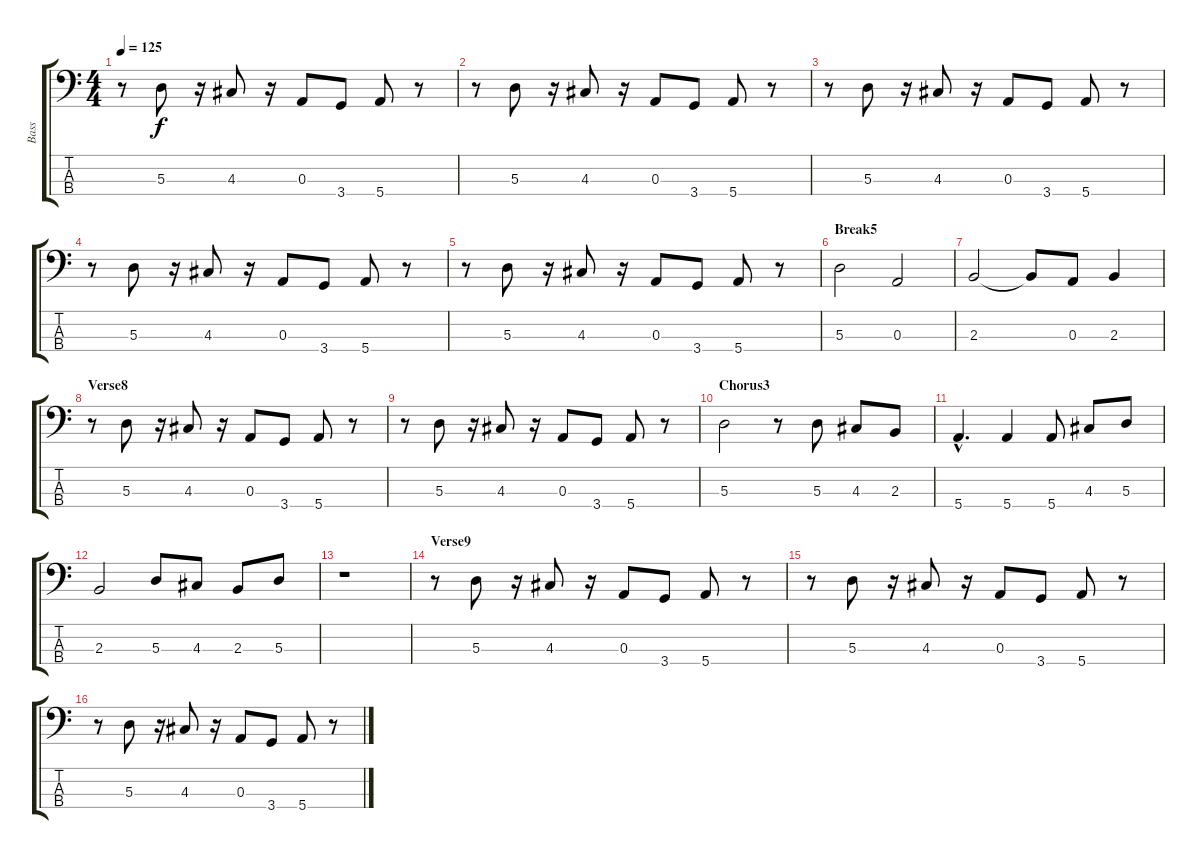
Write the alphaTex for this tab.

\track ("Bass" "Bass") {instrument electricbassfinger}
\staff {score tabs}
\tuning (G2 D2 A1 E1) {hide}
\ts (4 4)
\tempo 125
\clef f4
\ks c
r.8{dy f} 5.3.8 r.16 4.3.8 r.16 0.3.8 3.4.8 5.4.8 r.8 |
r.8 5.3.8 r.16 4.3.8 r.16 0.3.8 3.4.8 5.4.8 r.8 |
r.8 5.3.8 r.16 4.3.8 r.16 0.3.8 3.4.8 5.4.8 r.8 |
r.8 5.3.8 r.16 4.3.8 r.16 0.3.8 3.4.8 5.4.8 r.8 |
r.8 5.3.8 r.16 4.3.8 r.16 0.3.8 3.4.8 5.4.8 r.8 |
\section ("" "Break5")
5.3.2 0.3.2 |
2.3.2 2.3{t}.8 0.3.8 2.3.4 |
\section ("" "Verse8")
r.8 5.3.8 r.16 4.3.8 r.16 0.3.8 3.4.8 5.4.8 r.8 |
r.8 5.3.8 r.16 4.3.8 r.16 0.3.8 3.4.8 5.4.8 r.8 |
\section ("" "Chorus3")
5.3.2 r.8 5.3.8 4.3.8 2.3.8 |
5.4{hac}.4{d} 5.4.4 5.4.8 4.3.8 5.3.8 |
2.3.2 5.3.8 4.3.8 2.3.8 5.3.8 |
r.1 |
\section ("" "Verse9")
r.8 5.3.8 r.16 4.3.8 r.16 0.3.8 3.4.8 5.4.8 r.8 |
r.8 5.3.8 r.16 4.3.8 r.16 0.3.8 3.4.8 5.4.8 r.8 |
r.8 5.3.8 r.16 4.3.8 r.16 0.3.8 3.4.8 5.4.8 r.8
